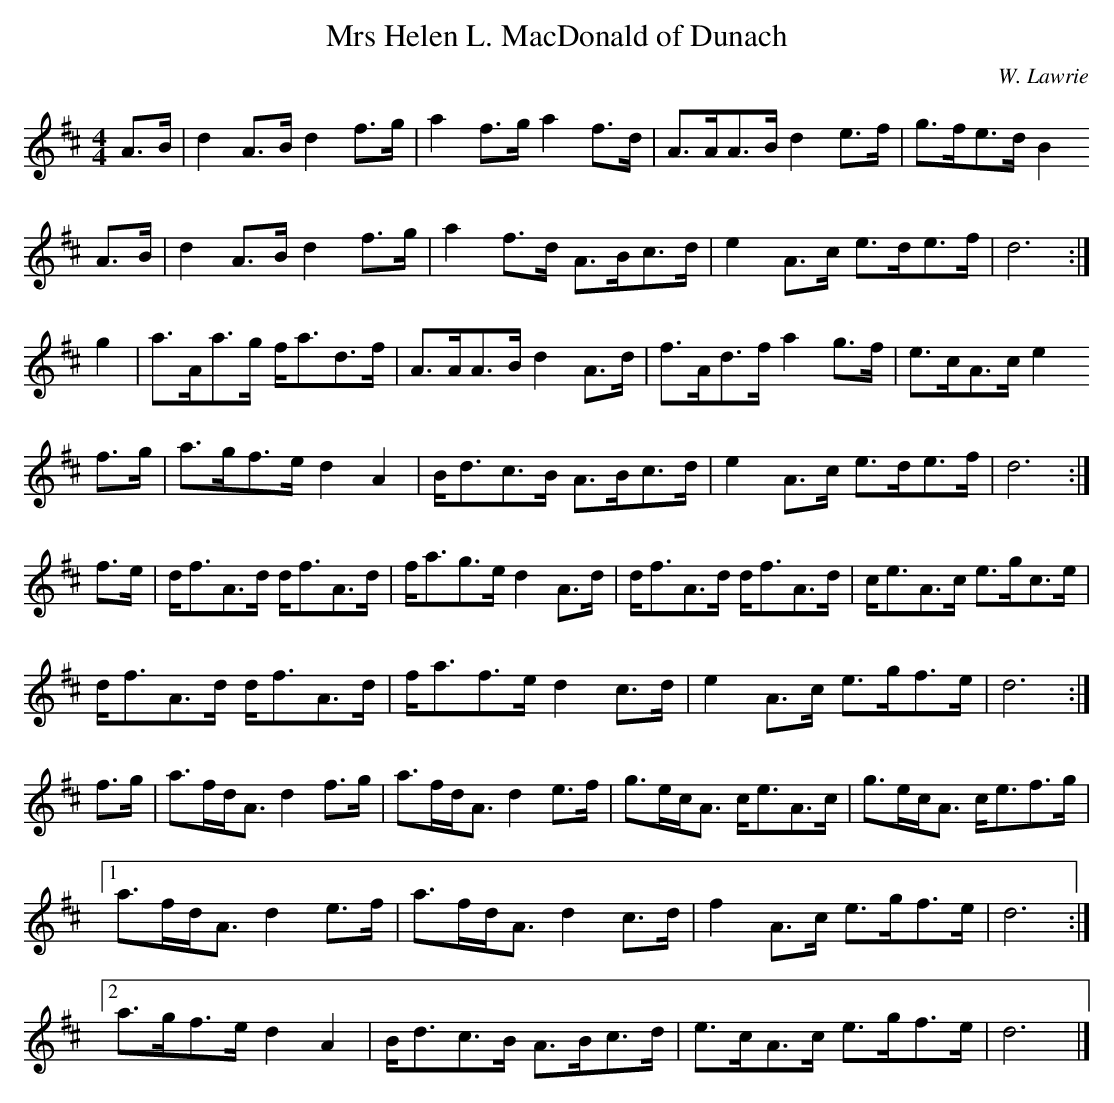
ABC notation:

X:1
T:Mrs Helen L. MacDonald of Dunach
C:W. Lawrie
M:4/4
K:D
A>B | d2 A>B d2 f>g | a2 f>g a2 f>d | A>AA>B d2 e>f | g>fe>d B2
A>B | d2 A>B d2 f>g | a2 f>d A>Bc>d | e2 A>c e>de>f | d6       :|
g2 | a>Aa>g  f<ad>f | A>AA>B d2 A>d | f>Ad>f a2 g>f | e>cA>c e2
f>g | a>gf>e d2 A2  | B<dc>B A>Bc>d | e2 A>c e>de>f | d6       :|
f>e | d<fA>d d<fA>d | f<ag>e d2 A>d | d<fA>d d<fA>d | c<eA>c e>gc>e |
      d<fA>d d<fA>d | f<af>e d2 c>d | e2 A>c e>gf>e | d6       :|
f>g | a>fd<A d2 f>g | a>fd<A d2 e>f | g>ec<A c<eA>c | g>ec<A c<ef>g |
[1    a>fd<A d2 e>f | a>fd<A d2 c>d | f2 A>c e>gf>e | d6       :|
[2    a>gf>e d2 A2  | B<dc>B A>Bc>d | e>cA>c e>gf>e | d6       |]
